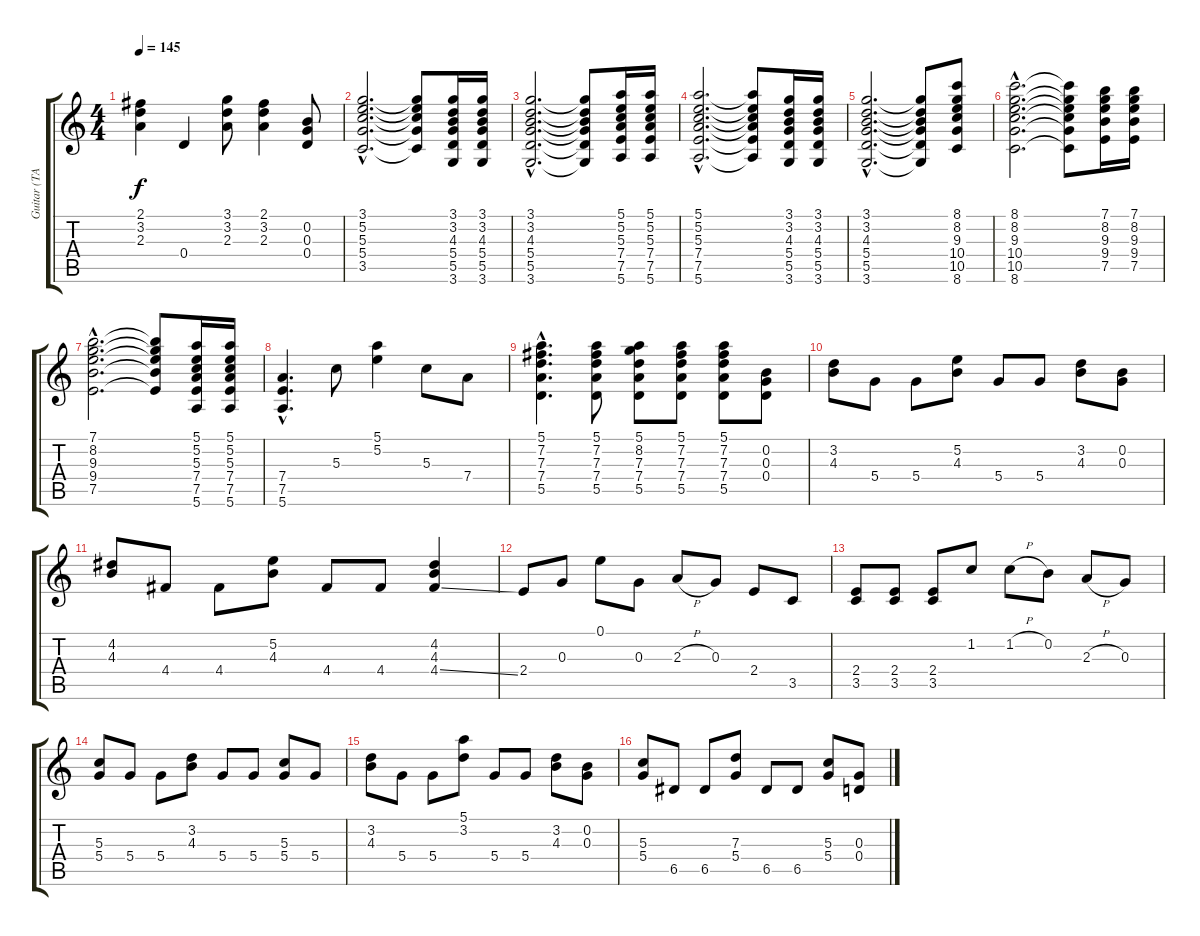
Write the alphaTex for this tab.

\track ("Guitar (TAKUYA)" "Guitar (TA") {instrument overdrivenguitar}
\staff {score tabs}
\tuning (E4 B3 G3 D3 A2 E2) {hide}
\ts (4 4)
\tempo 145
\clef g2
\ks c
(2.1 3.2 2.3).4{dy f} 0.4.4 (3.1 3.2 2.3).8 (2.1 3.2 2.3).4 (0.2 0.3 0.4).8 |
(3.1{hac} 5.2{hac} 5.3{hac} 5.4{hac} 3.5{hac}).2{d} (3.1{t} 5.2{t} 5.3{t} 5.4{t} 3.5{t}).8 (3.1 3.2 4.3 5.4 5.5 3.6).16 (3.1 3.2 4.3 5.4 5.5 3.6).16 |
(3.1{hac} 3.2{hac} 4.3{hac} 5.4{hac} 5.5{hac} 3.6{hac}).2{d} (3.1{t} 3.2{t} 4.3{t} 5.4{t} 5.5{t} 3.6{t}).8 (5.1 5.2 5.3 7.4 7.5 5.6).16 (5.1 5.2 5.3 7.4 7.5 5.6).16 |
(5.1{hac} 5.2{hac} 5.3{hac} 7.4{hac} 7.5{hac} 5.6{hac}).2{d} (5.1{t} 5.2{t} 5.3{t} 7.4{t} 7.5{t} 5.6{t}).8 (3.1 3.2 4.3 5.4 5.5 3.6).16 (3.1 3.2 4.3 5.4 5.5 3.6).16 |
(3.1{hac} 3.2{hac} 4.3{hac} 5.4{hac} 5.5{hac} 3.6{hac}).2{d} (3.1{t} 3.2{t} 4.3{t} 5.4{t} 5.5{t} 3.6{t}).8 (8.1 8.2 9.3 10.4 10.5 8.6).8 |
(8.1{hac} 8.2{hac} 9.3{hac} 10.4{hac} 10.5{hac} 8.6{hac}).2{d} (8.1{t} 8.2{t} 9.3{t} 10.4{t} 10.5{t} 8.6{t}).8 (7.1 8.2 9.3 9.4 7.5).16 (7.1 8.2 9.3 9.4 7.5).16 |
(7.1{hac} 8.2{hac} 9.3{hac} 9.4{hac} 7.5{hac}).2{d} (7.1{t} 8.2{t} 9.3{t} 9.4{t} 7.5{t}).8 (5.1 5.2 5.3 7.4 7.5 5.6).16 (5.1 5.2 5.3 7.4 7.5 5.6).16 |
(7.4{hac} 7.5{hac} 5.6{hac}).4{d} 5.3.8 (5.1 5.2).4 5.3.8 7.4.8 |
(5.1{hac} 7.2{hac} 7.3{hac} 7.4{hac} 5.5{hac}).4{d} (5.1 7.2 7.3 7.4 5.5).8 (5.1 8.2 7.3 7.4 5.5).8 (5.1 7.2 7.3 7.4 5.5).8 (5.1 7.2 7.3 7.4 5.5).8 (0.2 0.3 0.4).8 |
(3.2 4.3).8 5.4.8 5.4.8 (5.2 4.3).8 5.4.8 5.4.8 (3.2 4.3).8 (0.2 0.3).8 |
(4.2 4.3).8 4.4.8 4.4.8 (5.2 4.3).8 4.4.8 4.4.8 (4.2 4.3 4.4{ss}).4 |
2.4.8 0.3.8 0.1.8 0.3.8 2.3{h}.8 0.3.8 2.4.8 3.5.8 |
(2.4 3.5).8 (2.4 3.5).8 (2.4 3.5).8 1.2.8 1.2{h}.8 0.2.8 2.3{h}.8 0.3.8 |
(5.3 5.4).8 5.4.8 5.4.8 (3.2 4.3).8 5.4.8 5.4.8 (5.3 5.4).8 5.4.8 |
(3.2 4.3).8 5.4.8 5.4.8 (5.1 3.2).8 5.4.8 5.4.8 (3.2 4.3).8 (0.2 0.3).8 |
(5.3 5.4).8 6.5.8 6.5.8 (7.3 5.4).8 6.5.8 6.5.8 (5.3 5.4).8 (0.3 0.4).8
